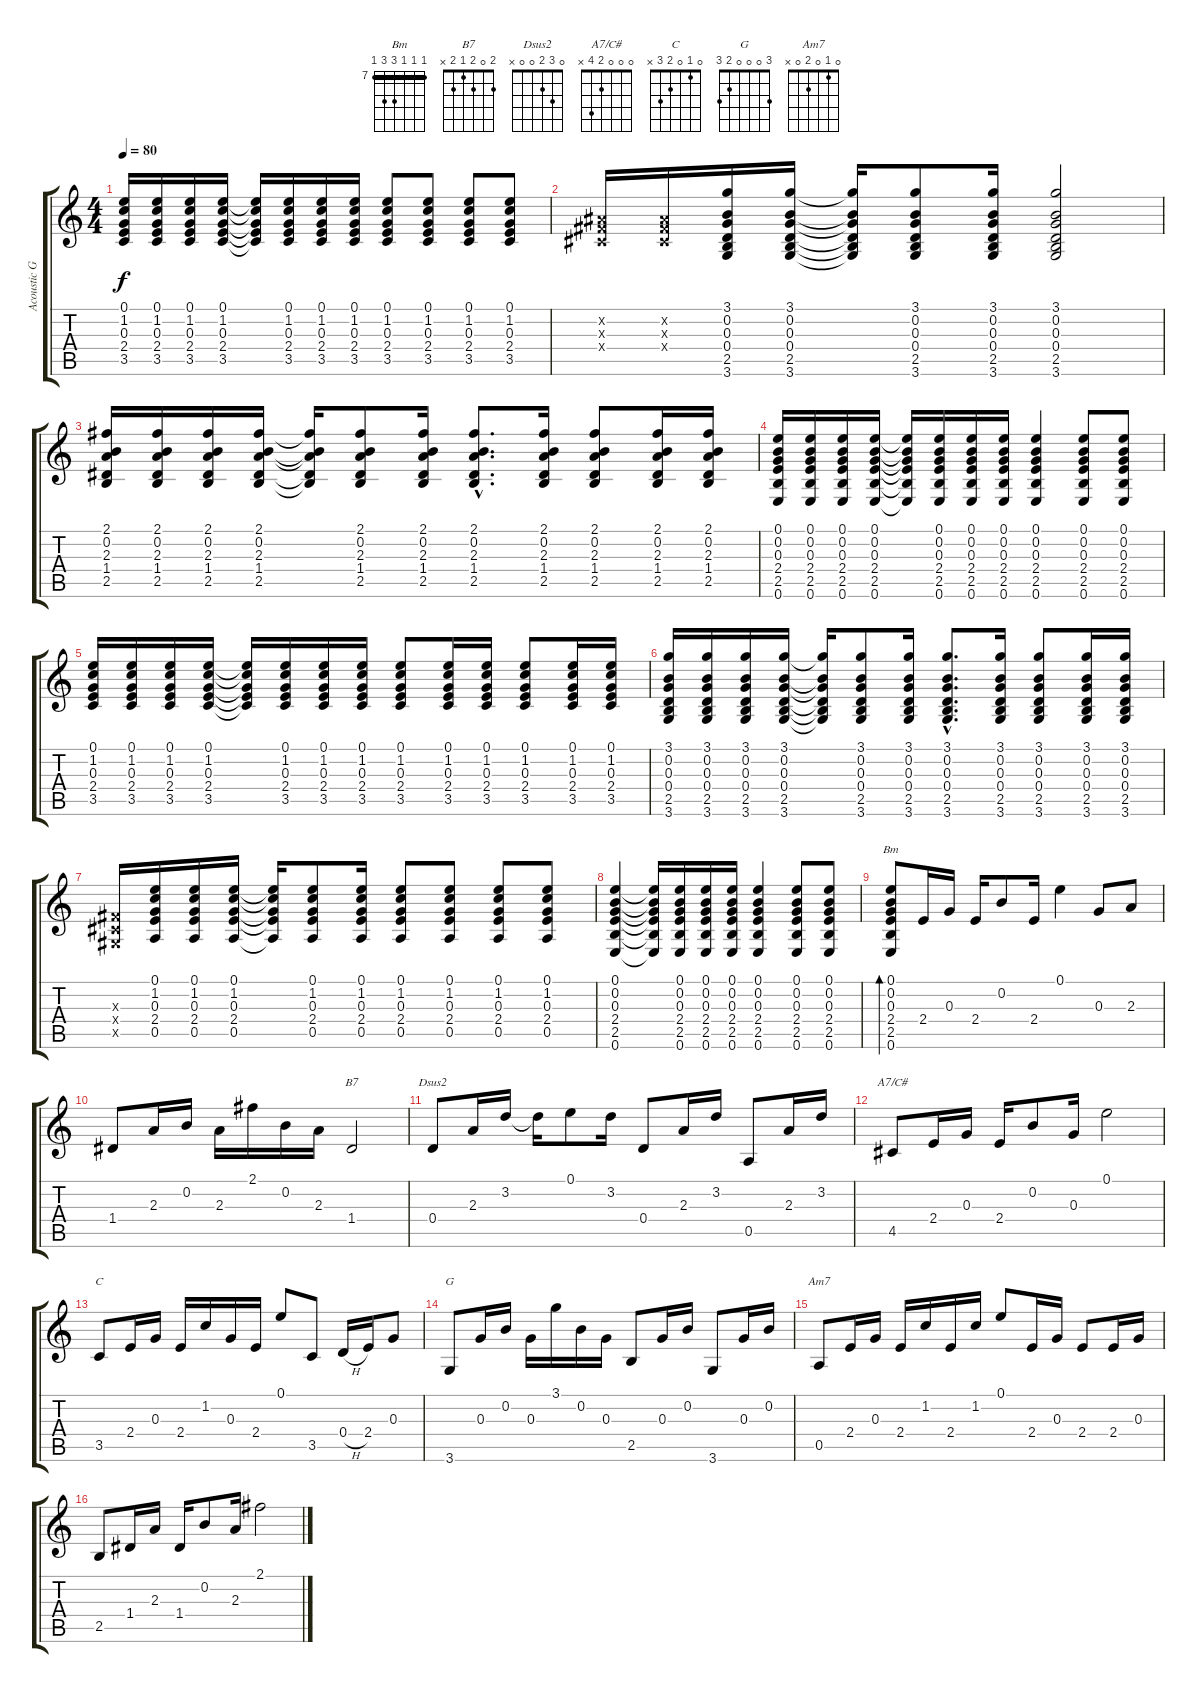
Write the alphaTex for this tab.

\track ("Acoustic Guitar" "Acoustic G") {instrument acousticguitarsteel}
\staff {score tabs}
\tuning (E4 B3 G3 D3 A2 E2) {hide}
\chord ("Bm" 7 7 7 9 9 7) {firstfret 7 barre 7}
\chord ("B7" 2 0 2 1 2 x)
\chord ("Dsus2" 0 3 2 0 0 x)
\chord ("A7/C#" 0 0 0 2 4 x)
\chord ("C" 0 1 0 2 3 x)
\chord ("G" 3 0 0 0 2 3)
\chord ("Am7" 0 1 0 2 0 x)
\ts (4 4)
\tempo 80
\clef g2
\ks c
(0.1 1.2 0.3 2.4 3.5).16{dy f} (0.1 1.2 0.3 2.4 3.5).16 (0.1 1.2 0.3 2.4 3.5).16 (0.1 1.2 0.3 2.4 3.5).16 (0.1{t} 1.2{t} 0.3{t} 2.4{t} 3.5{t}).16 (0.1 1.2 0.3 2.4 3.5).16 (0.1 1.2 0.3 2.4 3.5).16 (0.1 1.2 0.3 2.4 3.5).16 (0.1 1.2 0.3 2.4 3.5).8 (0.1 1.2 0.3 2.4 3.5).8 (0.1 1.2 0.3 2.4 3.5).8 (0.1 1.2 0.3 2.4 3.5).8 |
(-1.2{x} -1.3{x} -1.4{x}).16 (-1.2{x} -1.3{x} -1.4{x}).16 (3.1 0.2 0.3 0.4 2.5 3.6).16 (3.1 0.2 0.3 0.4 2.5 3.6).16 (3.1{t} 0.2{t} 0.3{t} 0.4{t} 2.5{t} 3.6{t}).16 (3.1 0.2 0.3 0.4 2.5 3.6).8 (3.1 0.2 0.3 0.4 2.5 3.6).16 (3.1 0.2 0.3 0.4 2.5 3.6).2 |
(2.1 0.2 2.3 1.4 2.5).16 (2.1 0.2 2.3 1.4 2.5).16 (2.1 0.2 2.3 1.4 2.5).16 (2.1 0.2 2.3 1.4 2.5).16 (2.1{t} 0.2{t} 2.3{t} 1.4{t} 2.5{t}).16 (2.1 0.2 2.3 1.4 2.5).8 (2.1 0.2 2.3 1.4 2.5).16 (2.1{hac} 0.2{hac} 2.3{hac} 1.4{hac} 2.5{hac}).8{d} (2.1 0.2 2.3 1.4 2.5).16 (2.1 0.2 2.3 1.4 2.5).8 (2.1 0.2 2.3 1.4 2.5).16 (2.1 0.2 2.3 1.4 2.5).16 |
(0.1 0.2 0.3 2.4 2.5 0.6).16 (0.1 0.2 0.3 2.4 2.5 0.6).16 (0.1 0.2 0.3 2.4 2.5 0.6).16 (0.1 0.2 0.3 2.4 2.5 0.6).16 (0.1{t} 0.2{t} 0.3{t} 2.4{t} 2.5{t} 0.6{t}).16 (0.1 0.2 0.3 2.4 2.5 0.6).16 (0.1 0.2 0.3 2.4 2.5 0.6).16 (0.1 0.2 0.3 2.4 2.5 0.6).16 (0.1 0.2 0.3 2.4 2.5 0.6).4 (0.1 0.2 0.3 2.4 2.5 0.6).8 (0.1 0.2 0.3 2.4 2.5 0.6).8 |
(0.1 1.2 0.3 2.4 3.5).16 (0.1 1.2 0.3 2.4 3.5).16 (0.1 1.2 0.3 2.4 3.5).16 (0.1 1.2 0.3 2.4 3.5).16 (0.1{t} 1.2{t} 0.3{t} 2.4{t} 3.5{t}).16 (0.1 1.2 0.3 2.4 3.5).16 (0.1 1.2 0.3 2.4 3.5).16 (0.1 1.2 0.3 2.4 3.5).16 (0.1 1.2 0.3 2.4 3.5).8 (0.1 1.2 0.3 2.4 3.5).16 (0.1 1.2 0.3 2.4 3.5).16 (0.1 1.2 0.3 2.4 3.5).8 (0.1 1.2 0.3 2.4 3.5).16 (0.1 1.2 0.3 2.4 3.5).16 |
(3.1 0.2 0.3 0.4 2.5 3.6).16 (3.1 0.2 0.3 0.4 2.5 3.6).16 (3.1 0.2 0.3 0.4 2.5 3.6).16 (3.1 0.2 0.3 0.4 2.5 3.6).16 (3.1{t} 0.2{t} 0.3{t} 0.4{t} 2.5{t} 3.6{t}).16 (3.1 0.2 0.3 0.4 2.5 3.6).8 (3.1 0.2 0.3 0.4 2.5 3.6).16 (3.1{hac} 0.2{hac} 0.3{hac} 0.4{hac} 2.5{hac} 3.6{hac}).8{d} (3.1 0.2 0.3 0.4 2.5 3.6).16 (3.1 0.2 0.3 0.4 2.5 3.6).8 (3.1 0.2 0.3 0.4 2.5 3.6).16 (3.1 0.2 0.3 0.4 2.5 3.6).16 |
(-1.3{x} -1.4{x} -1.5{x}).16 (0.1 1.2 0.3 2.4 0.5).16 (0.1 1.2 0.3 2.4 0.5).16 (0.1 1.2 0.3 2.4 0.5).16 (0.1{t} 1.2{t} 0.3{t} 2.4{t} 0.5{t}).16 (0.1 1.2 0.3 2.4 0.5).8 (0.1 1.2 0.3 2.4 0.5).16 (0.1 1.2 0.3 2.4 0.5).8 (0.1 1.2 0.3 2.4 0.5).8 (0.1 1.2 0.3 2.4 0.5).8 (0.1 1.2 0.3 2.4 0.5).8 |
(0.1 0.2 0.3 2.4 2.5 0.6).4 (0.1{t} 0.2{t} 0.3{t} 2.4{t} 2.5{t} 0.6{t}).16 (0.1 0.2 0.3 2.4 2.5 0.6).16 (0.1 0.2 0.3 2.4 2.5 0.6).16 (0.1 0.2 0.3 2.4 2.5 0.6).16 (0.1 0.2 0.3 2.4 2.5 0.6).4 (0.1 0.2 0.3 2.4 2.5 0.6).8 (0.1 0.2 0.3 2.4 2.5 0.6).8 |
(0.1 0.2 0.3 2.4 2.5 0.6).8{bd 120 ch "Bm"} 2.4.16 0.3.16 2.4.16 0.2.8 2.4.16 0.1.4 0.3.8 2.3.8 |
1.4.8 2.3.16 0.2.16 2.3.16 2.1.16 0.2.16 2.3.16 1.4.2{ch "B7"} |
0.4.8{ch "Dsus2"} 2.3.16 3.2.16 3.2{t}.16 0.1.8 3.2.16 0.4.8 2.3.16 3.2.16 0.5.8 2.3.16 3.2.16 |
4.5.8{ch "A7/C#"} 2.4.16 0.3.16 2.4.16 0.2.8 0.3.16 0.1.2 |
3.5.8{ch "C"} 2.4.16 0.3.16 2.4.16 1.2.16 0.3.16 2.4.16 0.1.8 3.5.8 0.4{h}.16 2.4.16 0.3.8 |
3.6.8{ch "G"} 0.3.16 0.2.16 0.3.16 3.1.16 0.2.16 0.3.16 2.5.8 0.3.16 0.2.16 3.6.8 0.3.16 0.2.16 |
0.5.8{ch "Am7"} 2.4.16 0.3.16 2.4.16 1.2.16 2.4.16 1.2.16 0.1.8 2.4.16 0.3.16 2.4.8 2.4.16 0.3.16 |
2.5.8 1.4.16 2.3.16 1.4.16 0.2.8 2.3.16 2.1.2
